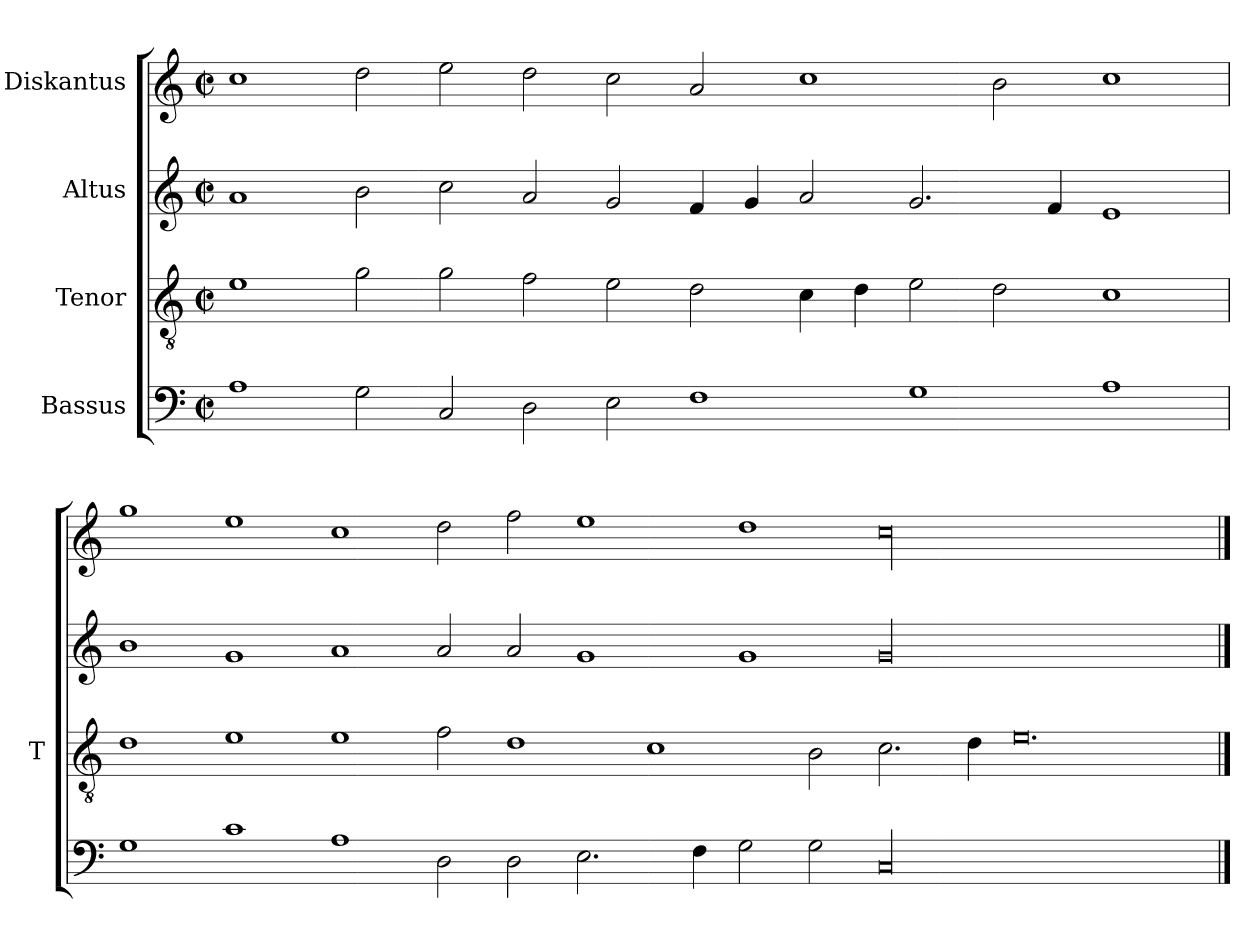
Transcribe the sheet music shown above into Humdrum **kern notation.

**kern	**kern	**kern	**kern
*part4	*part3	*part2	*part1
*staff4	*staff3	*staff2	*staff1
*I"Bassus	*I"Tenor	*I"Altus	*I"Diskantus
*	*I'T	*	*
*clefF4	*clefGv2	*clefG2	*clefG2
*k[]	*k[]	*k[]	*k[]
*M2/2	*M2/2	*M2/2	*M2/2
*met(c|)	*met(c|)	*met(c|)	*met(c|)
=	=	=	=
1A	1e	1a	1cc
2G	2g	2b	2dd
2C	2g	2cc	2ee
2D	2f	2a	2dd
2E	2e	2g	2cc
1F	2d	4f	2a
.	.	4g	.
.	4c	2a	1cc
.	4d	.	.
1G	2e	2.g	.
.	2d	.	2b
.	.	4f	.
1A	1c	1e	1cc
=	=	=	=
1G	1d	1b	1gg
1c	1e	1g	1ee
1A	1e	1a	1cc
2D	2f	2a	2dd
2D	1d	2a	2ff
2.E	.	1g	1ee
.	1c	.	.
4F	.	.	.
2G	.	1g	1dd
2G	2B	.	.
00C	2.c	00g	00cc
.	4d	.	.
.	0.e	.	.
==	==	==	==
*-	*-	*-	*-
